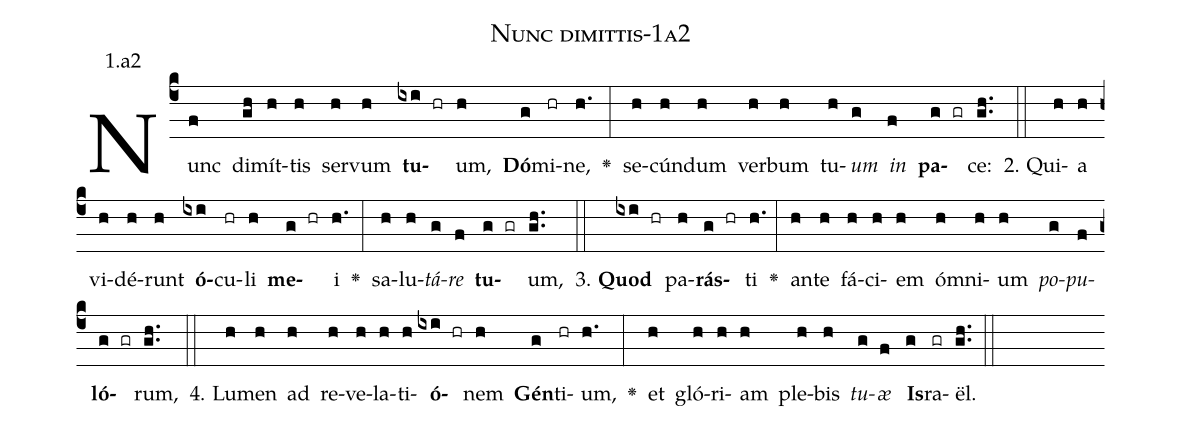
name: Nunc dimittis-1a2;
annotation: 1.a2;
%%
(c4)Nunc(f) di(gh)mít(h)tis(h) ser(h)vum(h) <b>tu</b>(ixi hr)um,(h) <b>Dó</b>(g)mi(hr)ne,(h.) <v>\greheightstar</v>(:) se(h)cún(h)dum(h) ver(h)bum(h) tu(h)<i>um</i>(g) <i>in</i>(f) <b>pa</b>(g gr)ce:(gh..) (::)
2. Qui(h)a(h) vi(h)dé(h)runt(h) <b>ó</b>(ixi)cu(hr)li(h) <b>me</b>(g hr)i(h.) <v>\greheightstar</v>(:) sa(h)lu(h)<i>tá</i>(g)<i>re</i>(f) <b>tu</b>(g gr)um,(gh..) (::)
3. <b>Quod</b>(ixi hr) pa(h)<b>rás</b>(g hr)ti(h.) <v>\greheightstar</v>(:) an(h)te(h) fá(h)ci(h)em(h) óm(h)ni(h)um(h) <i>po</i>(g)<i>pu</i>(f)<b>ló</b>(g gr)rum,(gh..) (::)
4. Lu(h)men(h) ad(h) re(h)ve(h)la(h)ti(h)<b>ó</b>(ixi hr)nem(h) <b>Gén</b>(g)ti(hr)um,(h.) <v>\greheightstar</v>(:) et(h) gló(h)ri(h)am(h) ple(h)bis(h) <i>tu</i>(g)<i>æ</i>(f) <b>Is</b>(g)ra(gr)ël.(gh..) (::)
